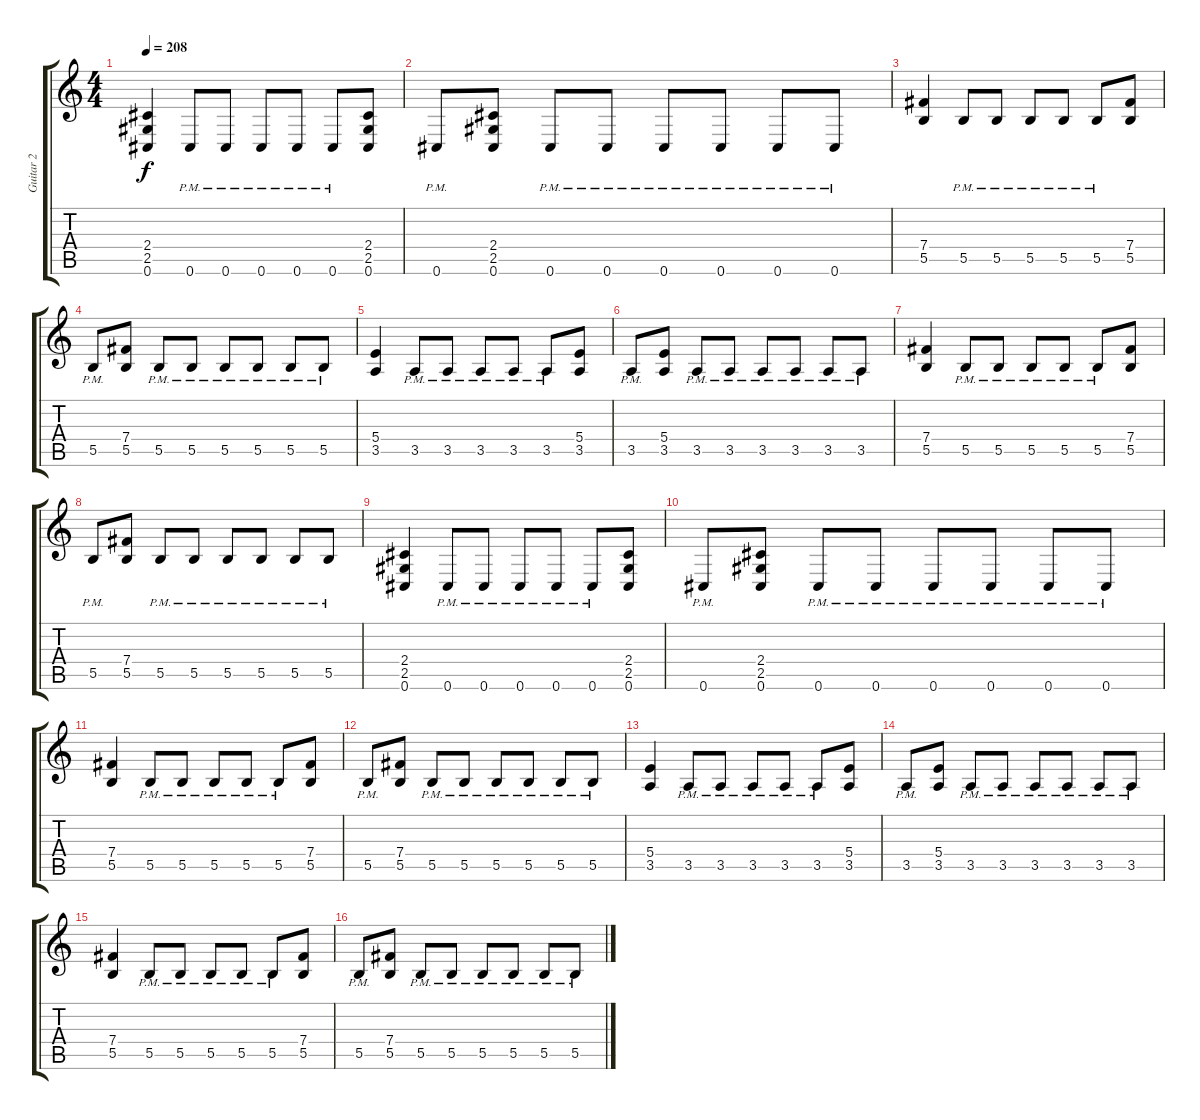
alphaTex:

\track ("Guitar 2" "Guitar 2") {instrument distortionguitar}
\staff {score tabs}
\tuning (Db4 Ab3 E3 B2 Gb2 Db2) {hide}
\ts (4 4)
\tempo 208
\clef g2
\ks c
(2.4 2.5 0.6).4{dy f} 0.6{pm}.8 0.6{pm}.8 0.6{pm}.8 0.6{pm}.8 0.6{pm}.8 (2.4 2.5 0.6).8 |
0.6{pm}.8 (2.4 2.5 0.6).8 0.6{pm}.8 0.6{pm}.8 0.6{pm}.8 0.6{pm}.8 0.6{pm}.8 0.6{pm}.8 |
(7.4 5.5).4 5.5{pm}.8 5.5{pm}.8 5.5{pm}.8 5.5{pm}.8 5.5{pm}.8 (7.4 5.5).8 |
5.5{pm}.8 (7.4 5.5).8 5.5{pm}.8 5.5{pm}.8 5.5{pm}.8 5.5{pm}.8 5.5{pm}.8 5.5{pm}.8 |
(5.4 3.5).4 3.5{pm}.8 3.5{pm}.8 3.5{pm}.8 3.5{pm}.8 3.5{pm}.8 (5.4 3.5).8 |
3.5{pm}.8 (5.4 3.5).8 3.5{pm}.8 3.5{pm}.8 3.5{pm}.8 3.5{pm}.8 3.5{pm}.8 3.5{pm}.8 |
(7.4 5.5).4 5.5{pm}.8 5.5{pm}.8 5.5{pm}.8 5.5{pm}.8 5.5{pm}.8 (7.4 5.5).8 |
5.5{pm}.8 (7.4 5.5).8 5.5{pm}.8 5.5{pm}.8 5.5{pm}.8 5.5{pm}.8 5.5{pm}.8 5.5{pm}.8 |
(2.4 2.5 0.6).4 0.6{pm}.8 0.6{pm}.8 0.6{pm}.8 0.6{pm}.8 0.6{pm}.8 (2.4 2.5 0.6).8 |
0.6{pm}.8 (2.4 2.5 0.6).8 0.6{pm}.8 0.6{pm}.8 0.6{pm}.8 0.6{pm}.8 0.6{pm}.8 0.6{pm}.8 |
(7.4 5.5).4 5.5{pm}.8 5.5{pm}.8 5.5{pm}.8 5.5{pm}.8 5.5{pm}.8 (7.4 5.5).8 |
5.5{pm}.8 (7.4 5.5).8 5.5{pm}.8 5.5{pm}.8 5.5{pm}.8 5.5{pm}.8 5.5{pm}.8 5.5{pm}.8 |
(5.4 3.5).4 3.5{pm}.8 3.5{pm}.8 3.5{pm}.8 3.5{pm}.8 3.5{pm}.8 (5.4 3.5).8 |
3.5{pm}.8 (5.4 3.5).8 3.5{pm}.8 3.5{pm}.8 3.5{pm}.8 3.5{pm}.8 3.5{pm}.8 3.5{pm}.8 |
(7.4 5.5).4 5.5{pm}.8 5.5{pm}.8 5.5{pm}.8 5.5{pm}.8 5.5{pm}.8 (7.4 5.5).8 |
5.5{pm}.8 (7.4 5.5).8 5.5{pm}.8 5.5{pm}.8 5.5{pm}.8 5.5{pm}.8 5.5{pm}.8 5.5{pm}.8
